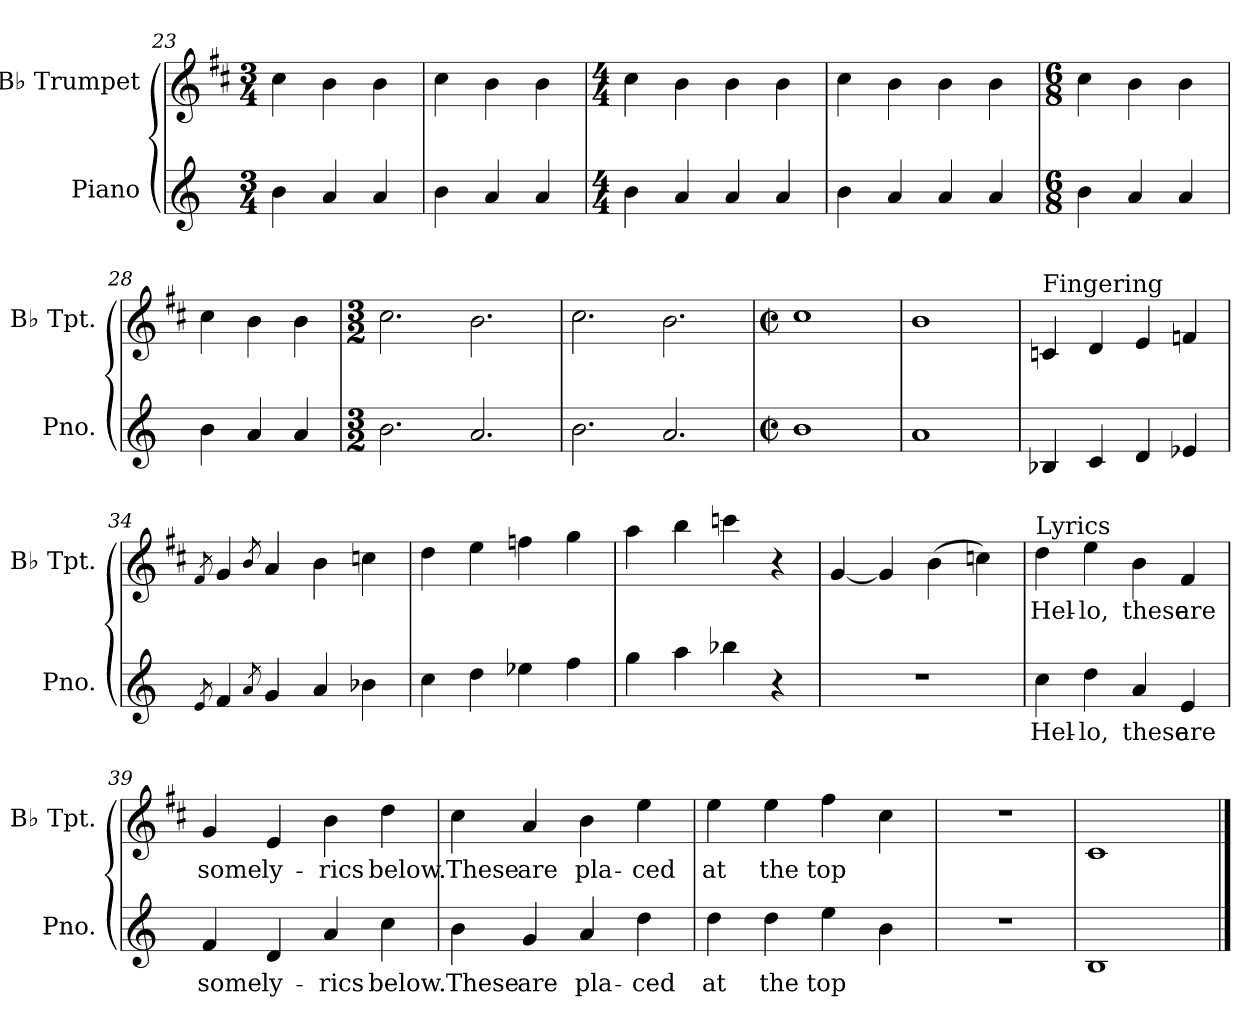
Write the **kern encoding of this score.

**kern	**text	**kern	**text
*part2	*part2	*part1	*part1
*staff2	*staff2	*staff1	*staff1
*I"Piano	*	*I"B♭ Trumpet	*
*I'Pno.	*	*I'B♭ Tpt.	*
*clefG2	*	*clefG2	*
*	*	*ITrd1c2	*
*k[]	*	*k[]	*
*M3/4	*	*M3/4	*
=23	=23	=23	=23
4b	.	4b	.
4a	.	4a	.
4a	.	4a	.
=24	=24	=24	=24
4b	.	4b	.
4a	.	4a	.
4a	.	4a	.
=25	=25	=25	=25
*M4/4	*	*M4/4	*
4b	.	4b	.
4a	.	4a	.
4a	.	4a	.
4a	.	4a	.
=26	=26	=26	=26
4b	.	4b	.
4a	.	4a	.
4a	.	4a	.
4a	.	4a	.
=27	=27	=27	=27
*M6/8	*	*M6/8	*
4b	.	4b	.
4a	.	4a	.
4a	.	4a	.
=28	=28	=28	=28
4b	.	4b	.
4a	.	4a	.
4a	.	4a	.
=29	=29	=29	=29
*M3/2	*	*M3/2	*
2.b	.	2.b	.
2.a	.	2.a	.
=30	=30	=30	=30
2.b	.	2.b	.
2.a	.	2.a	.
=31	=31	=31	=31
*M2/2	*	*M2/2	*
*met(c|)	*	*met(c|)	*
1b	.	1b	.
=32	=32	=32	=32
1a	.	1a	.
=33	=33	=33	=33
!	!	!LO:TX:t=Fingering	!
4B-X	.	4B-X	.
4c	.	4c	.
4d	.	4d	.
4e-X	.	4e-X	.
=34	=34	=34	=34
8qe<	.	8qe<	.
4f<	.	4f<	.
8qa	.	8qa	.
4g<	.	4g<	.
4a<	.	4a<	.
4b-X<	.	4b-X<	.
=35	=35	=35	=35
4cc	.	4cc	.
4dd	.	4dd	.
4ee-X	.	4ee-X	.
4ff	.	4ff	.
=36	=36	=36	=36
4gg	.	4gg	.
4aa	.	4aa	.
4bb-X	.	4bb-X	.
4r	.	4r	.
=37	=37	=37	=37
1r	.	[4f<	.
.	.	4f]	.
.	.	(>4a<	.
.	.	4b-X<)	.
=38	=38	=38	=38
!	!	!LO:TX:t=Lyrics	!
4cc	Hel-	4cc	Hel-
4dd	-lo,	4dd	-lo,
4a	these	4a	these
4e	are	4e	are
=39	=39	=39	=39
4f	some	4f	some
4d	ly-	4d	ly-
4a	-rics	4a	-rics
4cc	below.	4cc	below.
=40	=40	=40	=40
4b	These	4b	These
4g	are	4g	are
4a	pla-	4a	pla-
4dd	-ced	4dd	-ced
=41	=41	=41	=41
4dd	at	4dd	at
4dd	the	4dd	the
4ee	top	4ee	top
4b	.	4b	.
=42	=42	=42	=42
1r	.	1r	.
=43	=43	=43	=43
1B	.	1B	.
==	==	==	==
*-	*-	*-	*-
